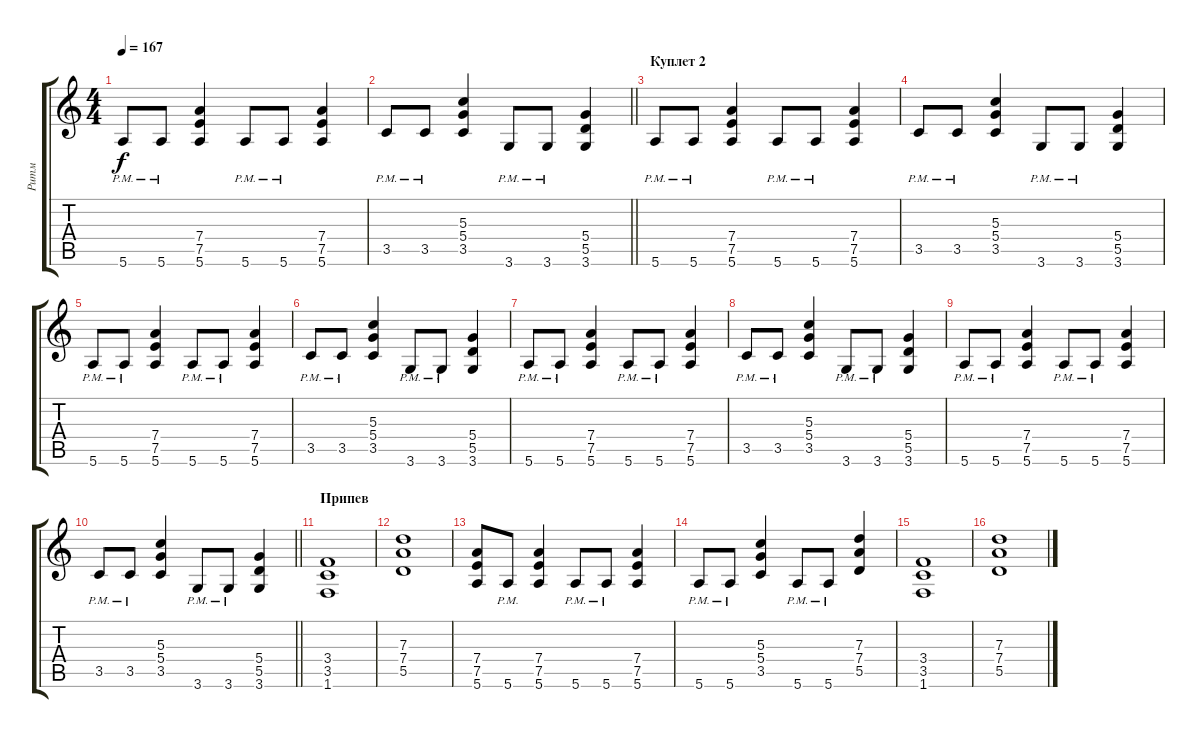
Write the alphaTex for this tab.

\track ("Ритм" "Ритм") {instrument distortionguitar}
\staff {score tabs}
\tuning (E4 B3 G3 D3 A2 E2) {hide}
\ts (4 4)
\tempo 167
\clef g2
\ks c
5.6{pm}.8{dy f} 5.6{pm}.8 (7.4 7.5 5.6).4 5.6{pm}.8 5.6{pm}.8 (7.4 7.5 5.6).4 |
\barLineRight lightlight
3.5{pm}.8 3.5{pm}.8 (5.3 5.4 3.5).4 3.6{pm}.8 3.6{pm}.8 (5.4 5.5 3.6).4 |
\section ("" "Куплет 2")
5.6{pm}.8 5.6{pm}.8 (7.4 7.5 5.6).4 5.6{pm}.8 5.6{pm}.8 (7.4 7.5 5.6).4 |
3.5{pm}.8 3.5{pm}.8 (5.3 5.4 3.5).4 3.6{pm}.8 3.6{pm}.8 (5.4 5.5 3.6).4 |
5.6{pm}.8 5.6{pm}.8 (7.4 7.5 5.6).4 5.6{pm}.8 5.6{pm}.8 (7.4 7.5 5.6).4 |
3.5{pm}.8 3.5{pm}.8 (5.3 5.4 3.5).4 3.6{pm}.8 3.6{pm}.8 (5.4 5.5 3.6).4 |
5.6{pm}.8 5.6{pm}.8 (7.4 7.5 5.6).4 5.6{pm}.8 5.6{pm}.8 (7.4 7.5 5.6).4 |
3.5{pm}.8 3.5{pm}.8 (5.3 5.4 3.5).4 3.6{pm}.8 3.6{pm}.8 (5.4 5.5 3.6).4 |
5.6{pm}.8 5.6{pm}.8 (7.4 7.5 5.6).4 5.6{pm}.8 5.6{pm}.8 (7.4 7.5 5.6).4 |
\barLineRight lightlight
3.5{pm}.8 3.5{pm}.8 (5.3 5.4 3.5).4 3.6{pm}.8 3.6{pm}.8 (5.4 5.5 3.6).4 |
\section ("" "Припев")
(3.4 3.5 1.6).1 |
(7.3 7.4 5.5).1 |
(7.4 7.5 5.6).8 5.6{pm}.8 (7.4 7.5 5.6).4 5.6{pm}.8 5.6{pm}.8 (7.4 7.5 5.6).4 |
5.6{pm}.8 5.6{pm}.8 (5.3 5.4 3.5).4 5.6{pm}.8 5.6{pm}.8 (7.3 7.4 5.5).4 |
(3.4 3.5 1.6).1 |
(7.3 7.4 5.5).1
